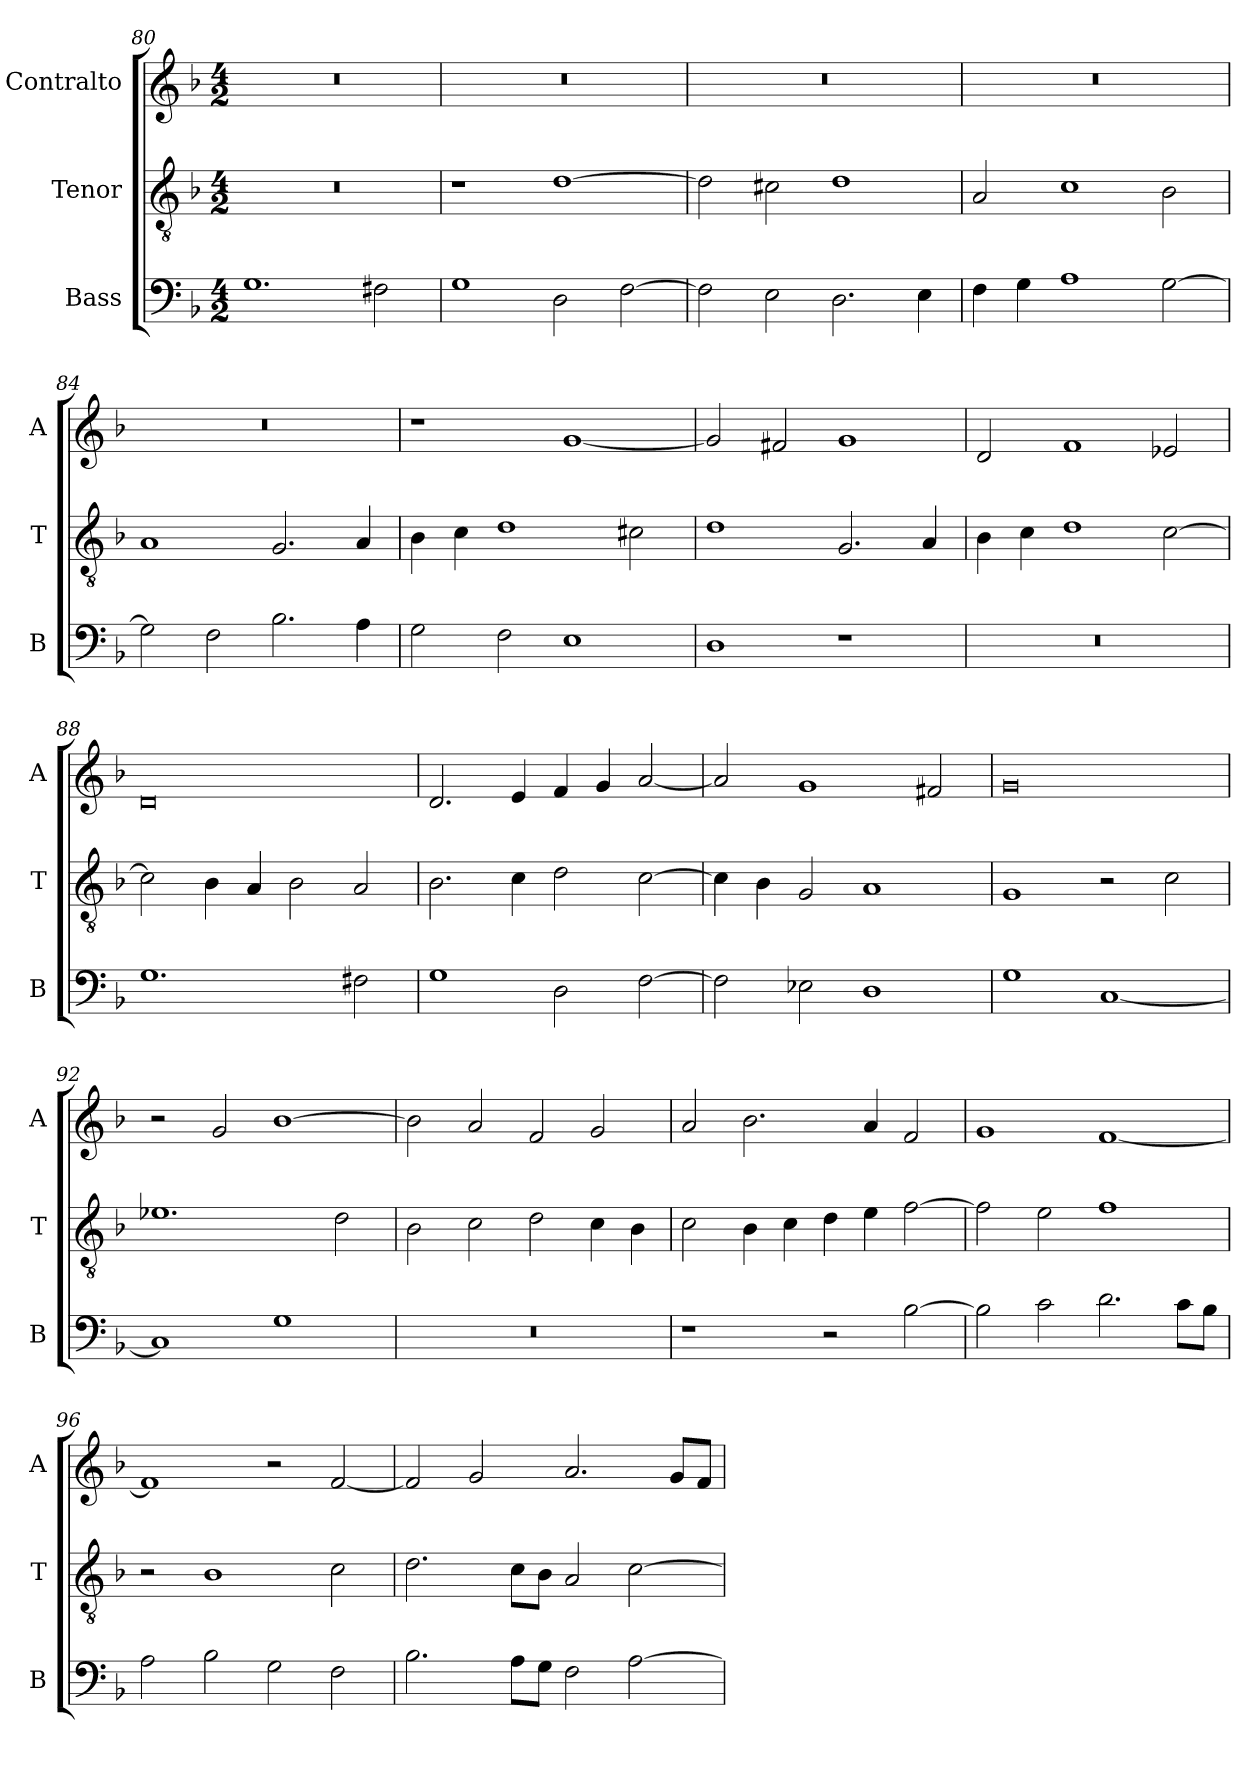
**kern	**kern	**kern
*part3	*part2	*part1
*staff3	*staff2	*staff1
*I"Bass	*I"Tenor	*I"Contralto
*I'B	*I'T	*I'A
*clefF4	*clefGv2	*clefG2
*k[b-]	*k[b-]	*k[b-]
*G:dor	*G:dor	*G:dor
*M4/2	*M4/2	*M4/2
=80	=80	=80
1.G	0r	0r
2F#X	.	.
=81	=81	=81
1G	1r	0r
2D	[1d	.
[2F	.	.
=82	=82	=82
2F]	2d]	0r
2E	2c#X	.
2.D	1d	.
4E	.	.
=83	=83	=83
4F	2A	0r
4G	.	.
1A	1c	.
[2G	2B-	.
=84	=84	=84
2G]	1A	0r
2F	.	.
2.B-	2.G	.
4A	4A	.
=85	=85	=85
2G	4B-	1r
.	4c	.
2F	1d	.
1E	.	[1g
.	2c#X	.
=86	=86	=86
1D	1d	2g]
.	.	2f#X
1r	2.G	1g
.	4A	.
=87	=87	=87
0r	4B-	2d
.	4c	.
.	1d	1f
.	[2c	2e-X
=88	=88	=88
1.G	2c]	0d
.	4B-	.
.	4A	.
.	2B-	.
2F#X	2A	.
=89	=89	=89
1G	2.B-	2.d
.	4c	4e
2D	2d	4f
.	.	4g
[2F	[2c	[2a
=90	=90	=90
2F]	4c]	2a]
.	4B-	.
2E-X	2G	1g
1D	1A	.
.	.	2f#X
=91	=91	=91
1G	1G	0g
[1C	2r	.
.	2c	.
=92	=92	=92
1C]	1.e-X	2r
.	.	2g
1G	.	[1b-
.	2d	.
=93	=93	=93
0r	2B-	2b-]
.	2c	2a
.	2d	2f
.	4c	2g
.	4B-	.
=94	=94	=94
1r	2c	2a
.	4B-	2.b-
.	4c	.
2r	4d	.
.	4e	4a
[2B-	[2f	2f
=95	=95	=95
2B-]	2f]	1g
2c	2e	.
2.d	1f	[1f
8c\L	.	.
8B-\J	.	.
=96	=96	=96
2A	2r	1f]
2B-	1B-	.
2G	.	2r
2F	2c	[2f
=97	=97	=97
2.B-	2.d	2f]
.	.	2g
8A\L	8c\L	.
8G\J	8B-\J	.
2F	2A	2.a
[2A	[2c	.
.	.	8g/L
.	.	8f/J
=	=	=
*-	*-	*-
